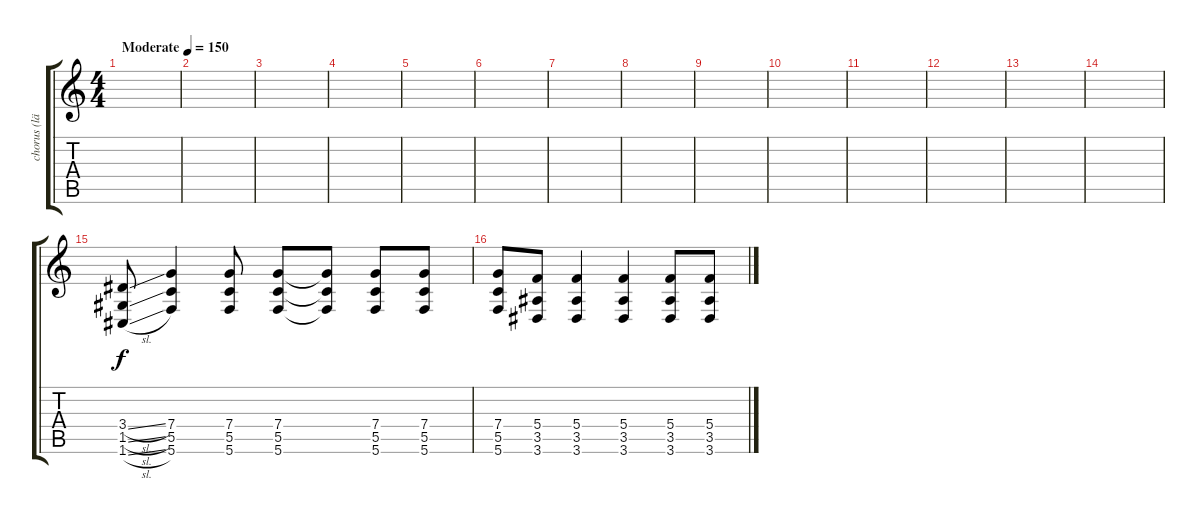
\track ("chorus (lägg till när klar med vers)" "chorus (lä") {instrument distortionguitar}
\staff {score tabs}
\tuning (D4 A3 F3 C3 G2 C2) {hide}
\ts (4 4)
\tempo (150 "Moderate")
\clef g2
\ks c
|
|
|
|
|
|
|
|
|
|
|
|
|
|
(3.4{sl} 1.5{sl} 1.6{sl}).8 (7.4 5.5 5.6).4 (7.4 5.5 5.6).8 (7.4 5.5 5.6).8 (7.4{t} 5.5{t} 5.6{t}).8 (7.4 5.5 5.6).8 (7.4 5.5 5.6).8 |
(7.4 5.5 5.6).8 (5.4 3.5 3.6).8 (5.4 3.5 3.6).4 (5.4 3.5 3.6).4 (5.4 3.5 3.6).8 (5.4 3.5 3.6).8
